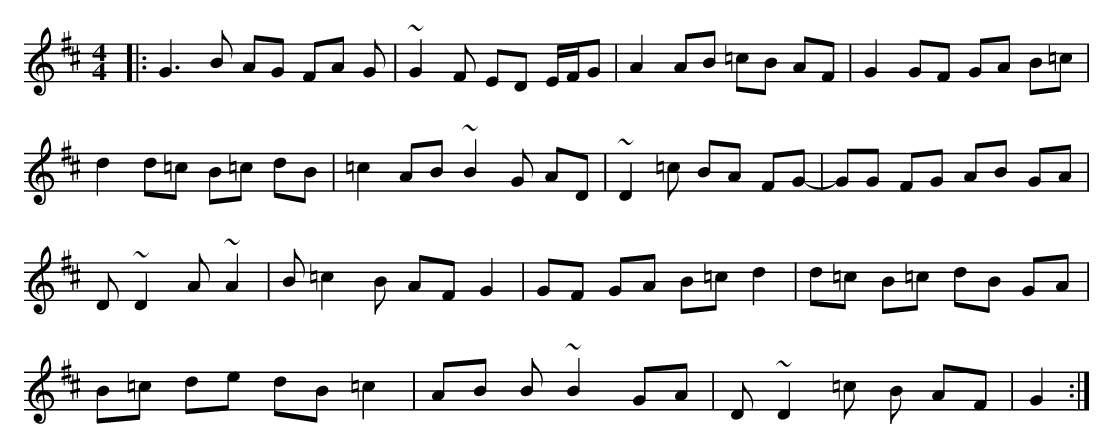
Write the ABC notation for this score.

X:1
M:4/4
K:D
|:G3B AG FA G|~G2F ED E/F/G|A2 AB =cB AF|G2 GF GA B=c|
d2 d=c B=c dB|=c2 AB ~B2G AD|~D2 =c BA FG-|GG FG AB GA|
D~D2 A ~A2|B =c2 B AF G2|GF GA B=c d2|d=c B=c dB GA|
B=c de dB =c2|AB B~B2 GA|D ~D2=c B AF|G2:|
